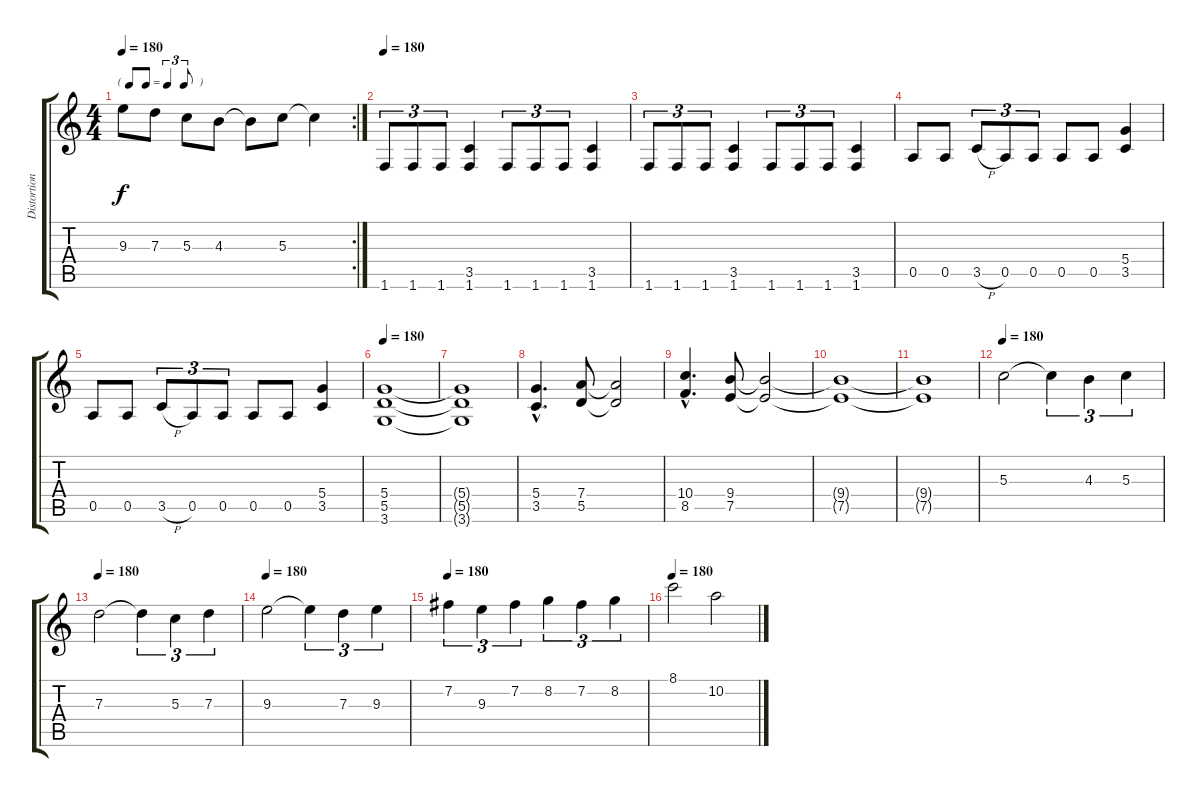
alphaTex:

\track ("Distortion Guitar 1" "Distortion") {instrument distortionguitar}
\staff {score tabs}
\tuning (E4 B3 G3 D3 A2 E2) {hide}
\rc 2
\ts (4 4)
\tf triplet8th
\tempo 180
\clef g2
\ks c
9.3.8{dy f} 7.3.8 5.3.8 4.3.8 4.3{t}.8 5.3.8 5.3{t}.4 |
\tempo 180
1.6.8{tu (3 2)} 1.6.8{tu (3 2)} 1.6.8{tu (3 2)} (3.5 1.6).4 1.6.8{tu (3 2)} 1.6.8{tu (3 2)} 1.6.8{tu (3 2)} (3.5 1.6).4 |
1.6.8{tu (3 2)} 1.6.8{tu (3 2)} 1.6.8{tu (3 2)} (3.5 1.6).4 1.6.8{tu (3 2)} 1.6.8{tu (3 2)} 1.6.8{tu (3 2)} (3.5 1.6).4 |
0.5.8 0.5.8 3.5{h}.8{tu (3 2)} 0.5.8{tu (3 2)} 0.5.8{tu (3 2)} 0.5.8 0.5.8 (5.4 3.5).4 |
0.5.8 0.5.8 3.5{h}.8{tu (3 2)} 0.5.8{tu (3 2)} 0.5.8{tu (3 2)} 0.5.8 0.5.8 (5.4 3.5).4 |
\tempo 180
(5.4 5.5 3.6).1 |
(5.4{t} 5.5{t} 3.6{t}).1 |
(5.4{hac} 3.5{hac}).4{d} (7.4 5.5).8 (7.4{t} 5.5{t}).2 |
(10.4{hac} 8.5{hac}).4{d} (9.4 7.5).8 (9.4{t} 7.5{t}).2 |
(9.4{t} 7.5{t}).1 |
(9.4{t} 7.5{t}).1 |
\tempo 180
5.3.2 5.3{t}.4{tu (3 2)} 4.3.4{tu (3 2)} 5.3.4{tu (3 2)} |
\tempo 180
7.3.2 7.3{t}.4{tu (3 2)} 5.3.4{tu (3 2)} 7.3.4{tu (3 2)} |
\tempo 180
9.3.2 9.3{t}.4{tu (3 2)} 7.3.4{tu (3 2)} 9.3.4{tu (3 2)} |
\tempo 180
7.2.4{tu (3 2)} 9.3.4{tu (3 2)} 7.2.4{tu (3 2)} 8.2.4{tu (3 2)} 7.2.4{tu (3 2)} 8.2.4{tu (3 2)} |
\tempo 180
8.1.2 10.2.2
